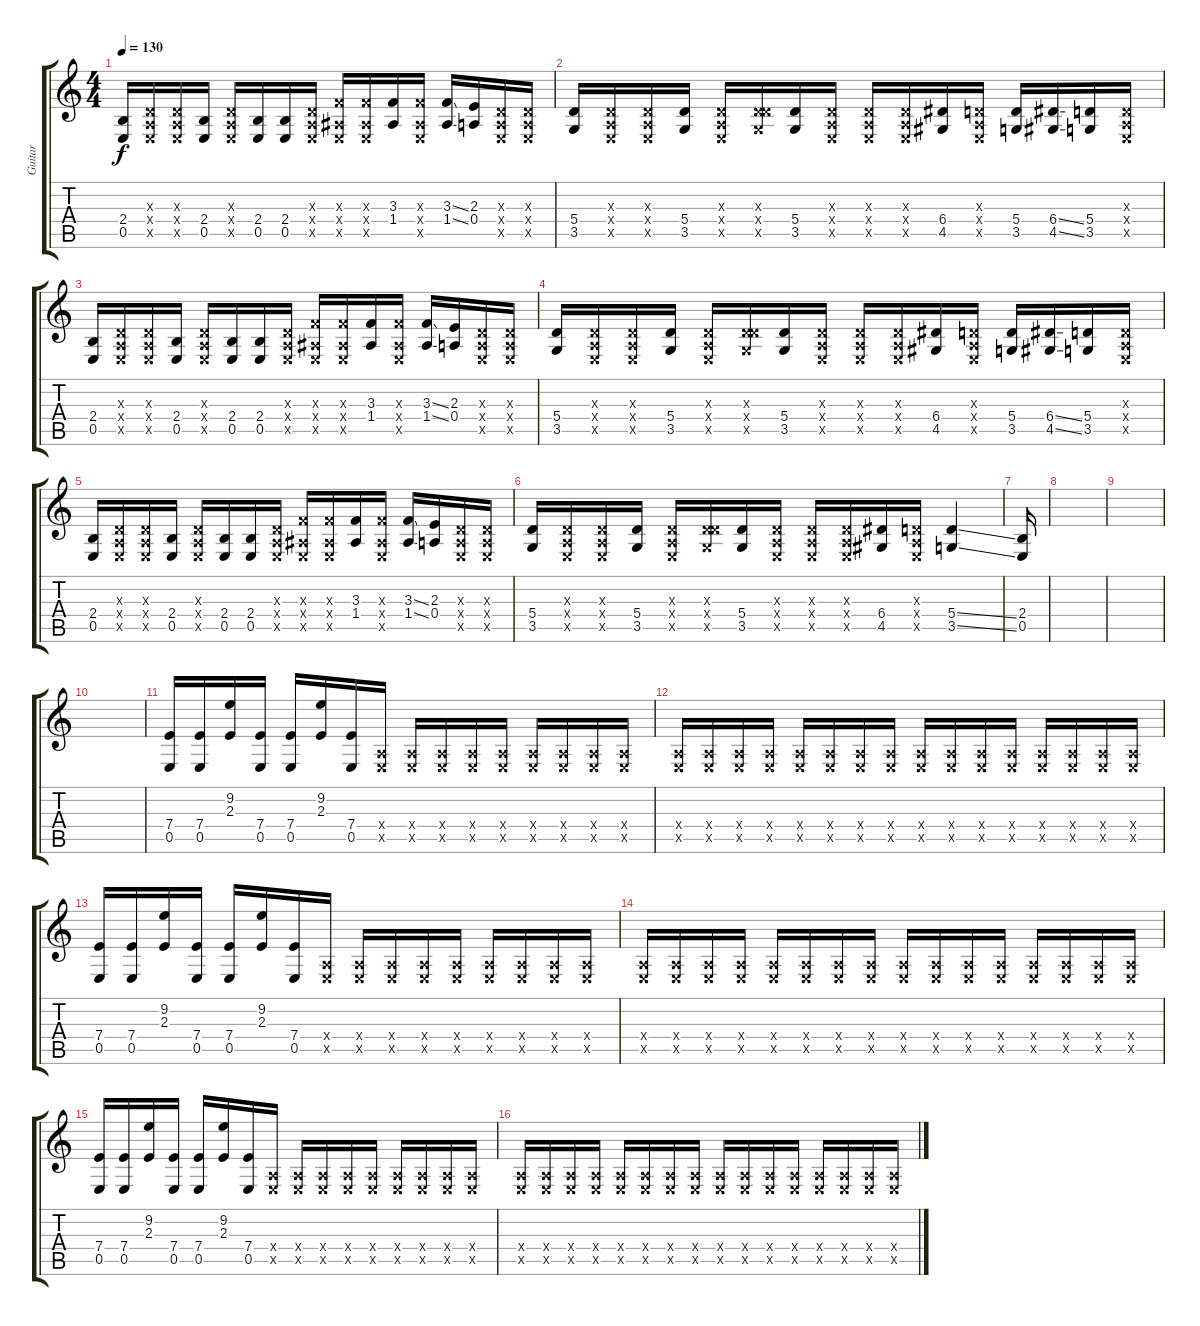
\track ("Guitar" "Guitar") {instrument distortionguitar}
\staff {score tabs}
\tuning (C4 G3 D3 A2 E2 B1) {hide}
\ts (4 4)
\tempo 130
\clef g2
\ks c
(2.4 0.5).16{dy f} (0.3{x} 0.4{x} 0.5{x}).16 (0.3{x} 0.4{x} 0.5{x}).16 (2.4 0.5).16 (0.3{x} 0.4{x} 0.5{x}).16 (2.4 0.5).16 (2.4 0.5).16 (0.3{x} 0.4{x} 0.5{x}).16 (3.3{x} 1.4{x} 0.5{x}).16 (3.3{x} 1.4{x} 0.5{x}).16 (3.3 1.4).16 (3.3{x} 1.4{x} 0.5{x}).16 (3.3{ss} 1.4{ss}).16 (2.3 0.4).16 (0.3{x} 0.4{x} 0.5{x}).16 (0.3{x} 0.4{x} 0.5{x}).16 |
(5.4 3.5).16 (0.3{x} 0.4{x} 0.5{x}).16 (0.3{x} 0.4{x} 0.5{x}).16 (5.4 3.5).16 (0.3{x} 0.4{x} 0.5{x}).16 (0.3{x} 5.4{x} 3.5{x}).16 (5.4 3.5).16 (0.3{x} 0.4{x} 0.5{x}).16 (0.3{x} 0.4{x} 0.5{x}).16 (0.3{x} 0.4{x} 0.5{x}).16 (6.4 4.5).16 (0.3{x} 0.4{x} 0.5{x}).16 (5.4 3.5).16 (6.4{ss} 4.5{ss}).16 (5.4 3.5).16 (0.3{x} 0.4{x} 0.5{x}).16 |
(2.4 0.5).16 (0.3{x} 0.4{x} 0.5{x}).16 (0.3{x} 0.4{x} 0.5{x}).16 (2.4 0.5).16 (0.3{x} 0.4{x} 0.5{x}).16 (2.4 0.5).16 (2.4 0.5).16 (0.3{x} 0.4{x} 0.5{x}).16 (3.3{x} 1.4{x} 0.5{x}).16 (3.3{x} 1.4{x} 0.5{x}).16 (3.3 1.4).16 (3.3{x} 1.4{x} 0.5{x}).16 (3.3{ss} 1.4{ss}).16 (2.3 0.4).16 (0.3{x} 0.4{x} 0.5{x}).16 (0.3{x} 0.4{x} 0.5{x}).16 |
(5.4 3.5).16 (0.3{x} 0.4{x} 0.5{x}).16 (0.3{x} 0.4{x} 0.5{x}).16 (5.4 3.5).16 (0.3{x} 0.4{x} 0.5{x}).16 (0.3{x} 5.4{x} 3.5{x}).16 (5.4 3.5).16 (0.3{x} 0.4{x} 0.5{x}).16 (0.3{x} 0.4{x} 0.5{x}).16 (0.3{x} 0.4{x} 0.5{x}).16 (6.4 4.5).16 (0.3{x} 0.4{x} 0.5{x}).16 (5.4 3.5).16 (6.4{ss} 4.5{ss}).16 (5.4 3.5).16 (0.3{x} 0.4{x} 0.5{x}).16 |
(2.4 0.5).16 (0.3{x} 0.4{x} 0.5{x}).16 (0.3{x} 0.4{x} 0.5{x}).16 (2.4 0.5).16 (0.3{x} 0.4{x} 0.5{x}).16 (2.4 0.5).16 (2.4 0.5).16 (0.3{x} 0.4{x} 0.5{x}).16 (3.3{x} 1.4{x} 0.5{x}).16 (3.3{x} 1.4{x} 0.5{x}).16 (3.3 1.4).16 (3.3{x} 1.4{x} 0.5{x}).16 (3.3{ss} 1.4{ss}).16 (2.3 0.4).16 (0.3{x} 0.4{x} 0.5{x}).16 (0.3{x} 0.4{x} 0.5{x}).16 |
(5.4 3.5).16 (0.3{x} 0.4{x} 0.5{x}).16 (0.3{x} 0.4{x} 0.5{x}).16 (5.4 3.5).16 (0.3{x} 0.4{x} 0.5{x}).16 (0.3{x} 5.4{x} 3.5{x}).16 (5.4 3.5).16 (0.3{x} 0.4{x} 0.5{x}).16 (0.3{x} 0.4{x} 0.5{x}).16 (0.3{x} 0.4{x} 0.5{x}).16 (6.4 4.5).16 (0.3{x} 0.4{x} 0.5{x}).16 (5.4{ss} 3.5{ss}).4 |
(2.4 0.5).16 |
|
|
|
(7.4 0.5).16 (7.4 0.5).16 (9.2 2.3).16 (7.4 0.5).16 (7.4 0.5).16 (9.2 2.3).16 (7.4 0.5).16 (0.4{x} 0.5{x}).16 (0.4{x} 0.5{x}).16 (0.4{x} 0.5{x}).16 (0.4{x} 0.5{x}).16 (0.4{x} 0.5{x}).16 (0.4{x} 0.5{x}).16 (0.4{x} 0.5{x}).16 (0.4{x} 0.5{x}).16 (0.4{x} 0.5{x}).16 |
(0.4{x} 0.5{x}).16 (0.4{x} 0.5{x}).16 (0.4{x} 0.5{x}).16 (0.4{x} 0.5{x}).16 (0.4{x} 0.5{x}).16 (0.4{x} 0.5{x}).16 (0.4{x} 0.5{x}).16 (0.4{x} 0.5{x}).16 (0.4{x} 0.5{x}).16 (0.4{x} 0.5{x}).16 (0.4{x} 0.5{x}).16 (0.4{x} 0.5{x}).16 (0.4{x} 0.5{x}).16 (0.4{x} 0.5{x}).16 (0.4{x} 0.5{x}).16 (0.4{x} 0.5{x}).16 |
(7.4 0.5).16 (7.4 0.5).16 (9.2 2.3).16 (7.4 0.5).16 (7.4 0.5).16 (9.2 2.3).16 (7.4 0.5).16 (0.4{x} 0.5{x}).16 (0.4{x} 0.5{x}).16 (0.4{x} 0.5{x}).16 (0.4{x} 0.5{x}).16 (0.4{x} 0.5{x}).16 (0.4{x} 0.5{x}).16 (0.4{x} 0.5{x}).16 (0.4{x} 0.5{x}).16 (0.4{x} 0.5{x}).16 |
(0.4{x} 0.5{x}).16 (0.4{x} 0.5{x}).16 (0.4{x} 0.5{x}).16 (0.4{x} 0.5{x}).16 (0.4{x} 0.5{x}).16 (0.4{x} 0.5{x}).16 (0.4{x} 0.5{x}).16 (0.4{x} 0.5{x}).16 (0.4{x} 0.5{x}).16 (0.4{x} 0.5{x}).16 (0.4{x} 0.5{x}).16 (0.4{x} 0.5{x}).16 (0.4{x} 0.5{x}).16 (0.4{x} 0.5{x}).16 (0.4{x} 0.5{x}).16 (0.4{x} 0.5{x}).16 |
(7.4 0.5).16 (7.4 0.5).16 (9.2 2.3).16 (7.4 0.5).16 (7.4 0.5).16 (9.2 2.3).16 (7.4 0.5).16 (0.4{x} 0.5{x}).16 (0.4{x} 0.5{x}).16 (0.4{x} 0.5{x}).16 (0.4{x} 0.5{x}).16 (0.4{x} 0.5{x}).16 (0.4{x} 0.5{x}).16 (0.4{x} 0.5{x}).16 (0.4{x} 0.5{x}).16 (0.4{x} 0.5{x}).16 |
(0.4{x} 0.5{x}).16 (0.4{x} 0.5{x}).16 (0.4{x} 0.5{x}).16 (0.4{x} 0.5{x}).16 (0.4{x} 0.5{x}).16 (0.4{x} 0.5{x}).16 (0.4{x} 0.5{x}).16 (0.4{x} 0.5{x}).16 (0.4{x} 0.5{x}).16 (0.4{x} 0.5{x}).16 (0.4{x} 0.5{x}).16 (0.4{x} 0.5{x}).16 (0.4{x} 0.5{x}).16 (0.4{x} 0.5{x}).16 (0.4{x} 0.5{x}).16 (0.4{x} 0.5{x}).16
